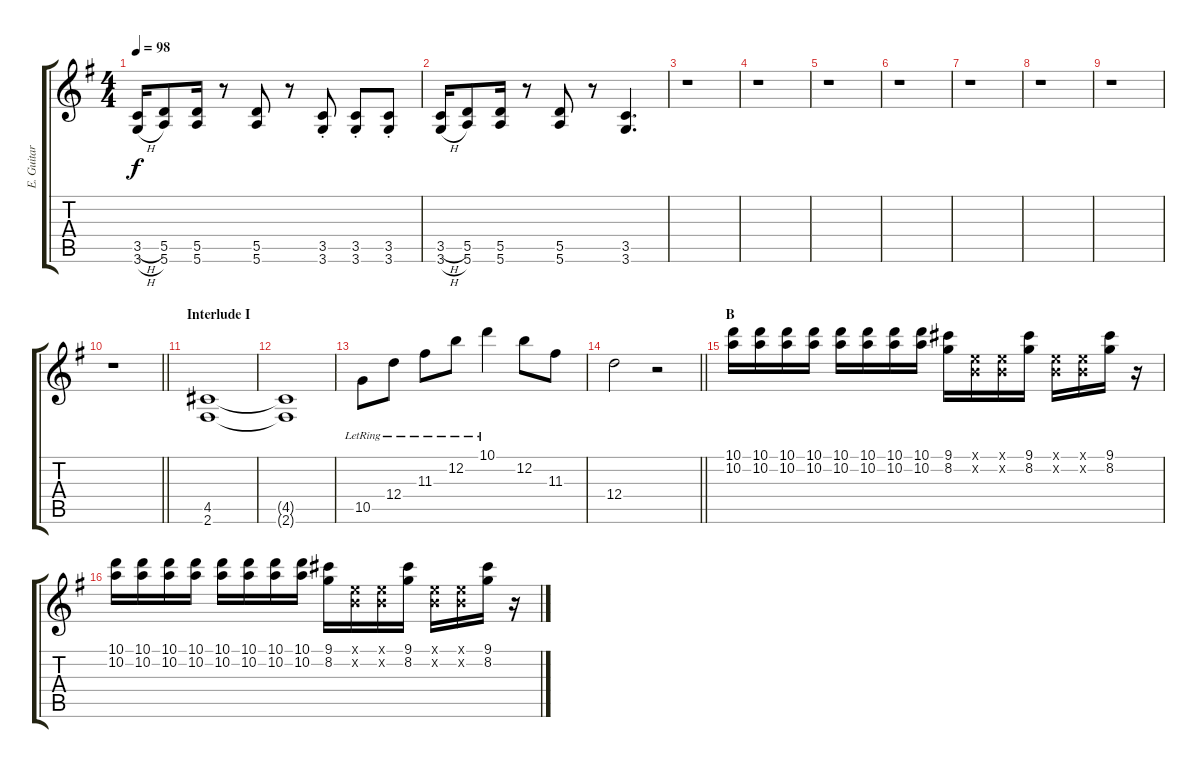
\track ("E. Guitar II" "E. Guitar ") {instrument overdrivenguitar}
\staff {score tabs}
\tuning (E4 B3 G3 D3 A2 E2) {hide}
\ts (4 4)
\tempo 98
\clef g2
\ks g
(3.5{h} 3.6{h}).16{dy f} (5.5 5.6).8 (5.5 5.6).16 r.8 (5.5 5.6).8 r.8 (3.5{st} 3.6{st}).8 (3.5{st} 3.6{st}).8 (3.5{st} 3.6{st}).8 |
(3.5{h} 3.6{h}).16 (5.5 5.6).8 (5.5 5.6).16 r.8 (5.5 5.6).8 r.8 (3.5 3.6).4{d} |
r.1 |
r.1 |
r.1 |
r.1 |
r.1 |
r.1 |
r.1 |
\barLineRight lightlight
r.1 |
\section ("" "Interlude I")
(4.5 2.6).1 |
(4.5{t} 2.6{t}).1 |
10.5{lr}.8 12.4{lr}.8 11.3{lr}.8 12.2{lr}.8 10.1{lr}.4 12.2.8 11.3.8 |
\barLineRight lightlight
12.4.2 r.2 |
\section ("" "B")
(10.1 10.2).16 (10.1 10.2).16 (10.1 10.2).16 (10.1 10.2).16 (10.1 10.2).16 (10.1 10.2).16 (10.1 10.2).16 (10.1 10.2).16 (9.1 8.2).16 (0.1{x} 0.2{x}).16 (0.1{x} 0.2{x}).16 (9.1 8.2).16 (0.1{x} 0.2{x}).16 (0.1{x} 0.2{x}).16 (9.1 8.2).16 r.16 |
(10.1 10.2).16 (10.1 10.2).16 (10.1 10.2).16 (10.1 10.2).16 (10.1 10.2).16 (10.1 10.2).16 (10.1 10.2).16 (10.1 10.2).16 (9.1 8.2).16 (0.1{x} 0.2{x}).16 (0.1{x} 0.2{x}).16 (9.1 8.2).16 (0.1{x} 0.2{x}).16 (0.1{x} 0.2{x}).16 (9.1 8.2).16 r.16
